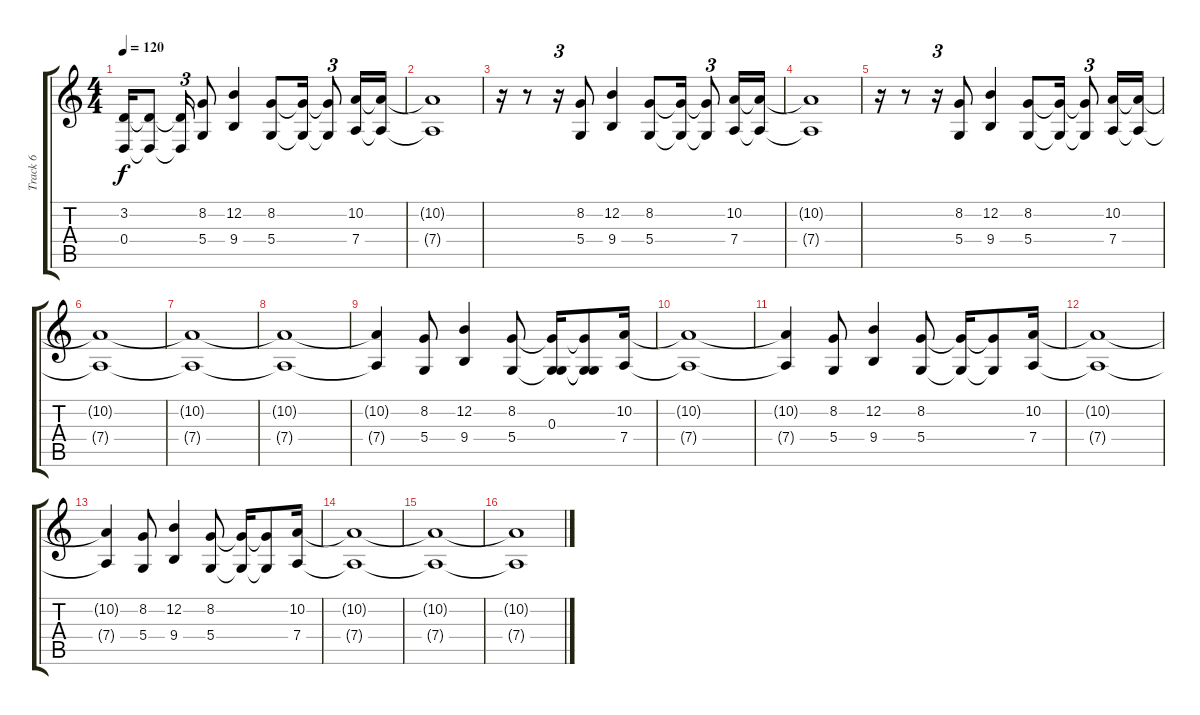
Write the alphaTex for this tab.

\track ("Track 6" "Track 6") {instrument violin}
\staff {score tabs}
\tuning (E4 B3 G3 D3 A2 E2) {hide}
\ts (4 4)
\tempo 120
\clef g2
\ks c
(3.2{t} 0.4{t}).16{dy f} (3.2{t} 0.4{t}).8 (3.2{t} 0.4{t}).16{tu (3 2)} (8.2 5.4).8 (12.2 9.4).4 (8.2 5.4).8 (8.2{t} 5.4{t}).16 (8.2{t} 5.4{t}).8{tu (3 2)} (10.2 7.4).16 (10.2{t} 7.4{t}).16 |
(10.2{t} 7.4{t}).1 |
r.16 r.8 r.16{tu (3 2)} (8.2 5.4).8 (12.2 9.4).4 (8.2 5.4).8 (8.2{t} 5.4{t}).16 (8.2{t} 5.4{t}).8{tu (3 2)} (10.2 7.4).16 (10.2{t} 7.4{t}).16 |
(10.2{t} 7.4{t}).1 |
r.16 r.8 r.16{tu (3 2)} (8.2 5.4).8 (12.2 9.4).4 (8.2 5.4).8 (8.2{t} 5.4{t}).16 (8.2{t} 5.4{t}).8{tu (3 2)} (10.2 7.4).16 (10.2{t} 7.4{t}).16 |
(10.2{t} 7.4{t}).1 |
(10.2{t} 7.4{t}).1 |
(10.2{t} 7.4{t}).1 |
(10.2{t} 7.4{t}).4 (8.2 5.4).8 (12.2 9.4).4 (8.2 5.4).8 (8.2{t} 0.3 5.4{t}).16 (8.2{t} 0.3{t} 5.4{t}).8 (10.2 7.4).16 |
(10.2{t} 7.4{t}).1 |
(10.2{t} 7.4{t}).4 (8.2 5.4).8 (12.2 9.4).4 (8.2 5.4).8 (8.2{t} 5.4{t}).16 (8.2{t} 5.4{t}).8 (10.2 7.4).16 |
(10.2{t} 7.4{t}).1 |
(10.2{t} 7.4{t}).4 (8.2 5.4).8 (12.2 9.4).4 (8.2 5.4).8 (8.2{t} 5.4{t}).16 (8.2{t} 5.4{t}).8 (10.2 7.4).16 |
(10.2{t} 7.4{t}).1 |
(10.2{t} 7.4{t}).1 |
(10.2{t} 7.4{t}).1
